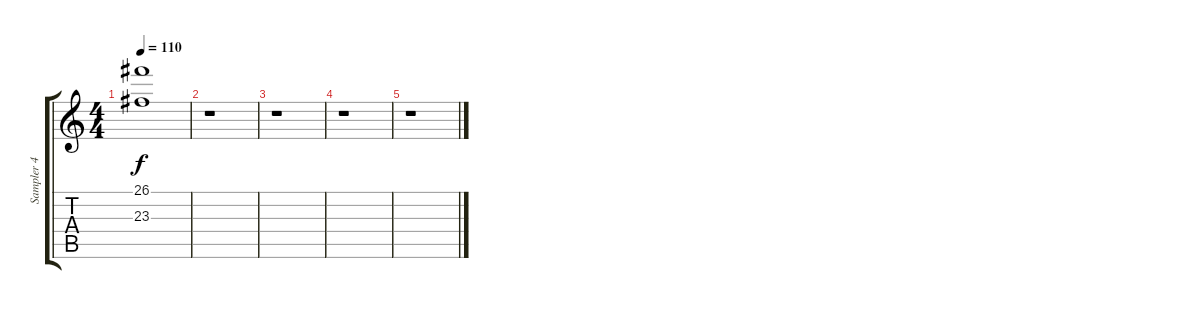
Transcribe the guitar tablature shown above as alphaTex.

\track ("Sampler 4" "Sampler 4") {instrument pad2warm}
\staff {score tabs}
\tuning (E4 B3 G3 D3 A2 E2) {hide}
\ts (4 4)
\tempo 110
\clef g2
\ks c
(26.1{t} 23.3{t}).1{dy f} |
r.1 |
r.1 |
r.1 |
r.1
